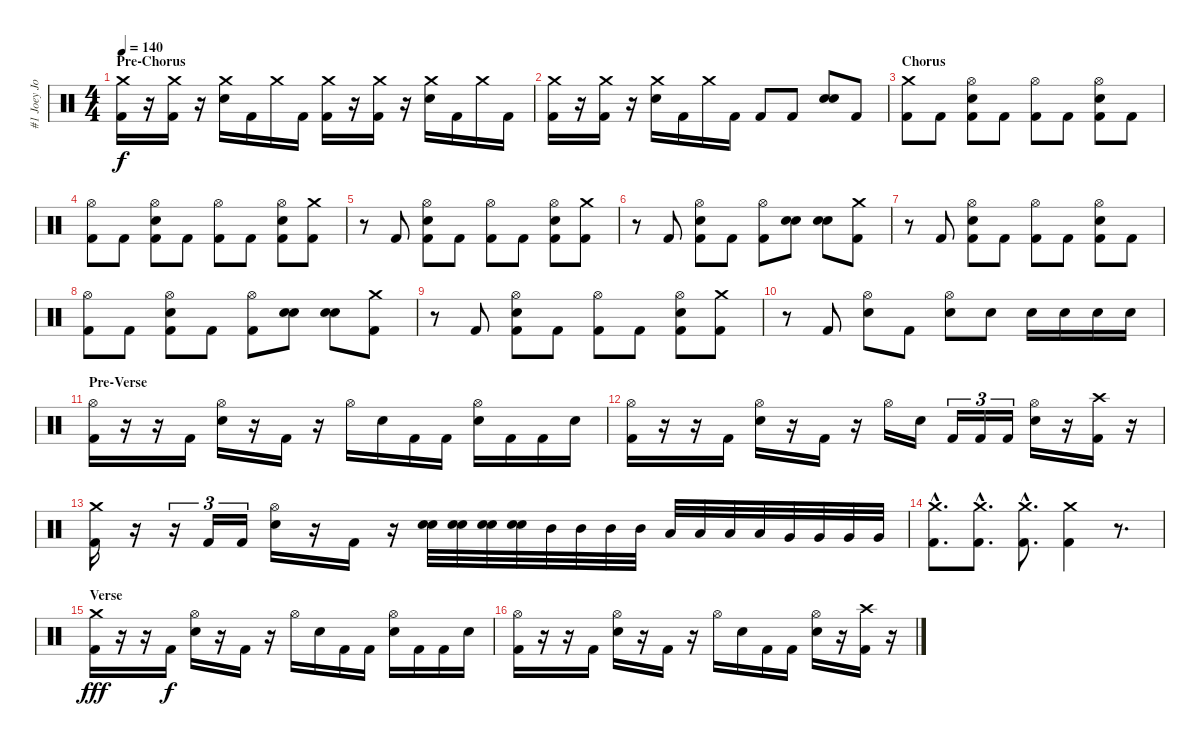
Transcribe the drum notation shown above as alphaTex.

\track ("#1 Joey Jordison - Drums" "#1 Joey Jo") {instrument percussion}
\staff {score}
\articulation defaults
\ts (4 4)
\section ("" "Pre-Chorus")
\tempo 140
\clef neutral
\ks c
("Crash medium (hit)" "Kick (hit) 2").16{dy f} r.16 ("Crash medium (hit)" "Kick (hit) 2").16 r.16 ("Crash medium (hit)" "Electric Snare (hit)").16 "Kick (hit) 2".16 "Crash medium (hit)".16 "Kick (hit) 2".16 ("Crash medium (hit)" "Kick (hit) 2").16 r.16 ("Crash medium (hit)" "Kick (hit) 2").16 r.16 ("Crash medium (hit)" "Electric Snare (hit)").16 "Kick (hit) 2".16 "Crash medium (hit)".16 "Kick (hit) 2".16 |
("Crash medium (hit)" "Kick (hit) 2").16 r.16 ("Crash medium (hit)" "Kick (hit) 2").16 r.16 ("Crash medium (hit)" "Electric Snare (hit)").16 "Kick (hit) 2".16 "Crash medium (hit)".16 "Kick (hit) 2".16 "Kick (hit) 2".8 "Kick (hit) 2".8 ("Electric Snare (hit)" "Electric Snare (hit)").8{bd 120} "Kick (hit) 2".8 |
\section ("" "Chorus")
("Crash medium (hit)" "Kick (hit) 2").8 "Kick (hit) 2".8 ("Hi-Hat (open)" "Electric Snare (hit)" "Kick (hit) 2").8 "Kick (hit) 2".8 ("Hi-Hat (open)" "Kick (hit) 2").8 "Kick (hit) 2".8 ("Hi-Hat (open)" "Electric Snare (hit)" "Kick (hit) 2").8 "Kick (hit) 2".8 |
("Hi-Hat (open)" "Kick (hit) 2").8{bd 120} "Kick (hit) 2".8 ("Hi-Hat (open)" "Electric Snare (hit)" "Kick (hit) 2").8 "Kick (hit) 2".8 ("Hi-Hat (open)" "Kick (hit) 2").8 "Kick (hit) 2".8 ("Hi-Hat (open)" "Electric Snare (hit)" "Kick (hit) 2").8 ("Crash medium (hit)" "Kick (hit) 2").8 |
r.8 "Kick (hit) 2".8 ("Hi-Hat (open)" "Electric Snare (hit)" "Kick (hit) 2").8 "Kick (hit) 2".8 ("Hi-Hat (open)" "Kick (hit) 2").8 "Kick (hit) 2".8 ("Hi-Hat (open)" "Electric Snare (hit)" "Kick (hit) 2").8 ("Crash medium (hit)" "Kick (hit) 2").8 |
r.8 "Kick (hit) 2".8 ("Hi-Hat (open)" "Electric Snare (hit)" "Kick (hit) 2").8 "Kick (hit) 2".8 ("Hi-Hat (open)" "Kick (hit) 2").8 ("Electric Snare (hit)" "Electric Snare (hit)").8 ("Electric Snare (hit)" "Electric Snare (hit)").8 ("Crash medium (hit)" "Kick (hit) 2").8 |
r.8 "Kick (hit) 2".8 ("Hi-Hat (open)" "Electric Snare (hit)" "Kick (hit) 2").8 "Kick (hit) 2".8 ("Hi-Hat (open)" "Kick (hit) 2").8 "Kick (hit) 2".8 ("Hi-Hat (open)" "Electric Snare (hit)" "Kick (hit) 2").8 "Kick (hit) 2".8 |
("Hi-Hat (open)" "Kick (hit) 2").8 "Kick (hit) 2".8 ("Hi-Hat (open)" "Electric Snare (hit)" "Kick (hit) 2").8 "Kick (hit) 2".8 ("Hi-Hat (open)" "Kick (hit) 2").8 ("Electric Snare (hit)" "Electric Snare (hit)").8 ("Electric Snare (hit)" "Electric Snare (hit)").8 ("Crash medium (hit)" "Kick (hit) 2").8 |
r.8 "Kick (hit) 2".8 ("Hi-Hat (open)" "Electric Snare (hit)" "Kick (hit) 2").8 "Kick (hit) 2".8 ("Hi-Hat (open)" "Kick (hit) 2").8 "Kick (hit) 2".8 ("Hi-Hat (open)" "Electric Snare (hit)" "Kick (hit) 2").8 ("Crash medium (hit)" "Kick (hit) 2").8 |
r.8 "Kick (hit) 2".8 ("Hi-Hat (open)" "Electric Snare (hit)").8 "Kick (hit) 2".8 ("Hi-Hat (open)" "Electric Snare (hit)").8 "Electric Snare (hit)".8 "Electric Snare (hit)".16 "Electric Snare (hit)".16 "Electric Snare (hit)".16 "Electric Snare (hit)".16 |
\section ("" "Pre-Verse")
("Hi-Hat (open)" "Kick (hit) 2").16 r.16 r.16 "Kick (hit) 2".16 ("Hi-Hat (open)" "Electric Snare (hit)").16 r.16 "Kick (hit) 2".16 r.16 "Hi-Hat (open)".16 "Electric Snare (hit)".16 "Kick (hit) 2".16 "Kick (hit) 2".16 ("Hi-Hat (open)" "Electric Snare (hit)").16 "Kick (hit) 2".16 "Kick (hit) 2".16 "Electric Snare (hit)".16 |
("Hi-Hat (open)" "Kick (hit) 2").16 r.16 r.16 "Kick (hit) 2".16 ("Hi-Hat (open)" "Electric Snare (hit)").16 r.16 "Kick (hit) 2".16 r.16 "Hi-Hat (open)".16 "Electric Snare (hit)".16 "Kick (hit) 2".16{tu (3 2)} "Kick (hit) 2".16{tu (3 2)} "Kick (hit) 2".16{tu (3 2)} ("Hi-Hat (open)" "Electric Snare (hit)").16 r.16 ("Crash high (hit)" "Kick (hit) 2").16 r.16 |
("Crash medium (hit)" "Kick (hit) 2").16 r.16 r.16{tu (3 2)} "Kick (hit) 2".16{tu (3 2)} "Kick (hit) 2".16{tu (3 2)} ("Hi-Hat (open)" "Electric Snare (hit)").16 r.16 "Kick (hit) 2".16 r.16 ("Electric Snare (hit)" "Electric Snare (hit)").32 ("Electric Snare (hit)" "Electric Snare (hit)").32 ("Electric Snare (hit)" "Electric Snare (hit)").32 ("Electric Snare (hit)" "Electric Snare (hit)").32 "Mid Tom (hit)".32 "Mid Tom (hit)".32 "Mid Tom (hit)".32 "Mid Tom (hit)".32 "Low Tom (hit)".32 "Low Tom (hit)".32 "Low Tom (hit)".32 "Low Tom (hit)".32 "Very Low Tom (hit)".32 "Very Low Tom (hit)".32 "Very Low Tom (hit)".32 "Very Low Tom (hit)".32 |
("Crash medium (hit)"{hac} "Kick (hit) 2"{hac}).8{d} ("Crash medium (hit)"{hac} "Kick (hit) 2"{hac}).8{d} ("Crash medium (hit)"{hac} "Kick (hit) 2"{hac}).8{d} ("Crash medium (hit)" "Kick (hit) 2").4 r.8{d} |
\section ("" "Verse")
("Crash medium (hit)" "Kick (hit) 2").16{dy fff} r.16 r.16 "Kick (hit) 2".16{dy f} ("Hi-Hat (open)" "Electric Snare (hit)").16 r.16 "Kick (hit) 2".16 r.16 "Hi-Hat (open)".16 "Electric Snare (hit)".16 "Kick (hit) 2".16 "Kick (hit) 2".16 ("Hi-Hat (open)" "Electric Snare (hit)").16 "Kick (hit) 2".16 "Kick (hit) 2".16 "Electric Snare (hit)".16 |
("Hi-Hat (open)" "Kick (hit) 2").16 r.16 r.16 "Kick (hit) 2".16 ("Hi-Hat (open)" "Electric Snare (hit)").16 r.16 "Kick (hit) 2".16 r.16 "Hi-Hat (open)".16 "Electric Snare (hit)".16 "Kick (hit) 2".16 "Kick (hit) 2".16 ("Hi-Hat (open)" "Electric Snare (hit)").16 r.16 ("Crash high (hit)" "Kick (hit) 2").16 r.16
